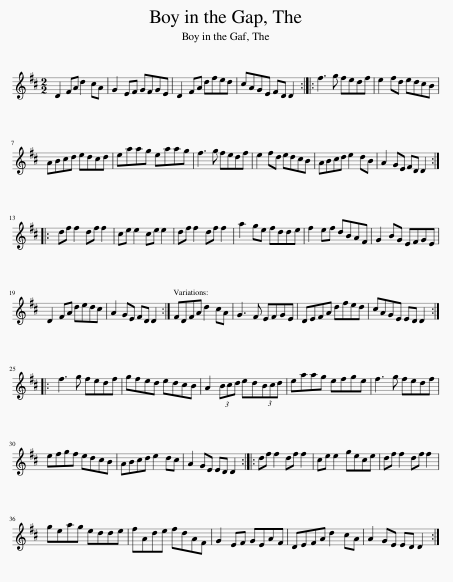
X:1
L:1/8
M:2/2
I:linebreak $
K:D
V:1 treble
V:1
 D2 FA d2 cA | G2 EF GFGE | D2 FA dfed | cAGE FD D2 :: f3 g fedf | %5
 e2 fd edcB |$ ABcd edcd | eaag eaag | f3 g fedf | e2 fd edcB | %10
 ABcd e2 dB | A2 GE FD D2 ::$ df f2 df f2 | ce e2 ce e2 | df f2 df f2 | %15
 a2 ge fdde | f2 ef dBAF | G2 BG EFGE |$ D2 FA dedc | A2 GE FD D2 :| %20
 FDFA d2 cA | G3 F EFGE | DEFA dfed | cAGE ED D2 ::$ f3 g fedf | %25
 gfed edcB | A2 (3Bcd ed(3Bcd | eaag efge | f3 g fedf |$ efgf edcB | %30
 ABcd e2 dc | A2 GE ED D2 :: df f2 df f2 | ce e2 gece | df f2 df f2 |$ %35
 geag edde | fAde fdAF | G2 EF GEAF | DEFA d2 cA | A2 GE ED D2 :| %40
